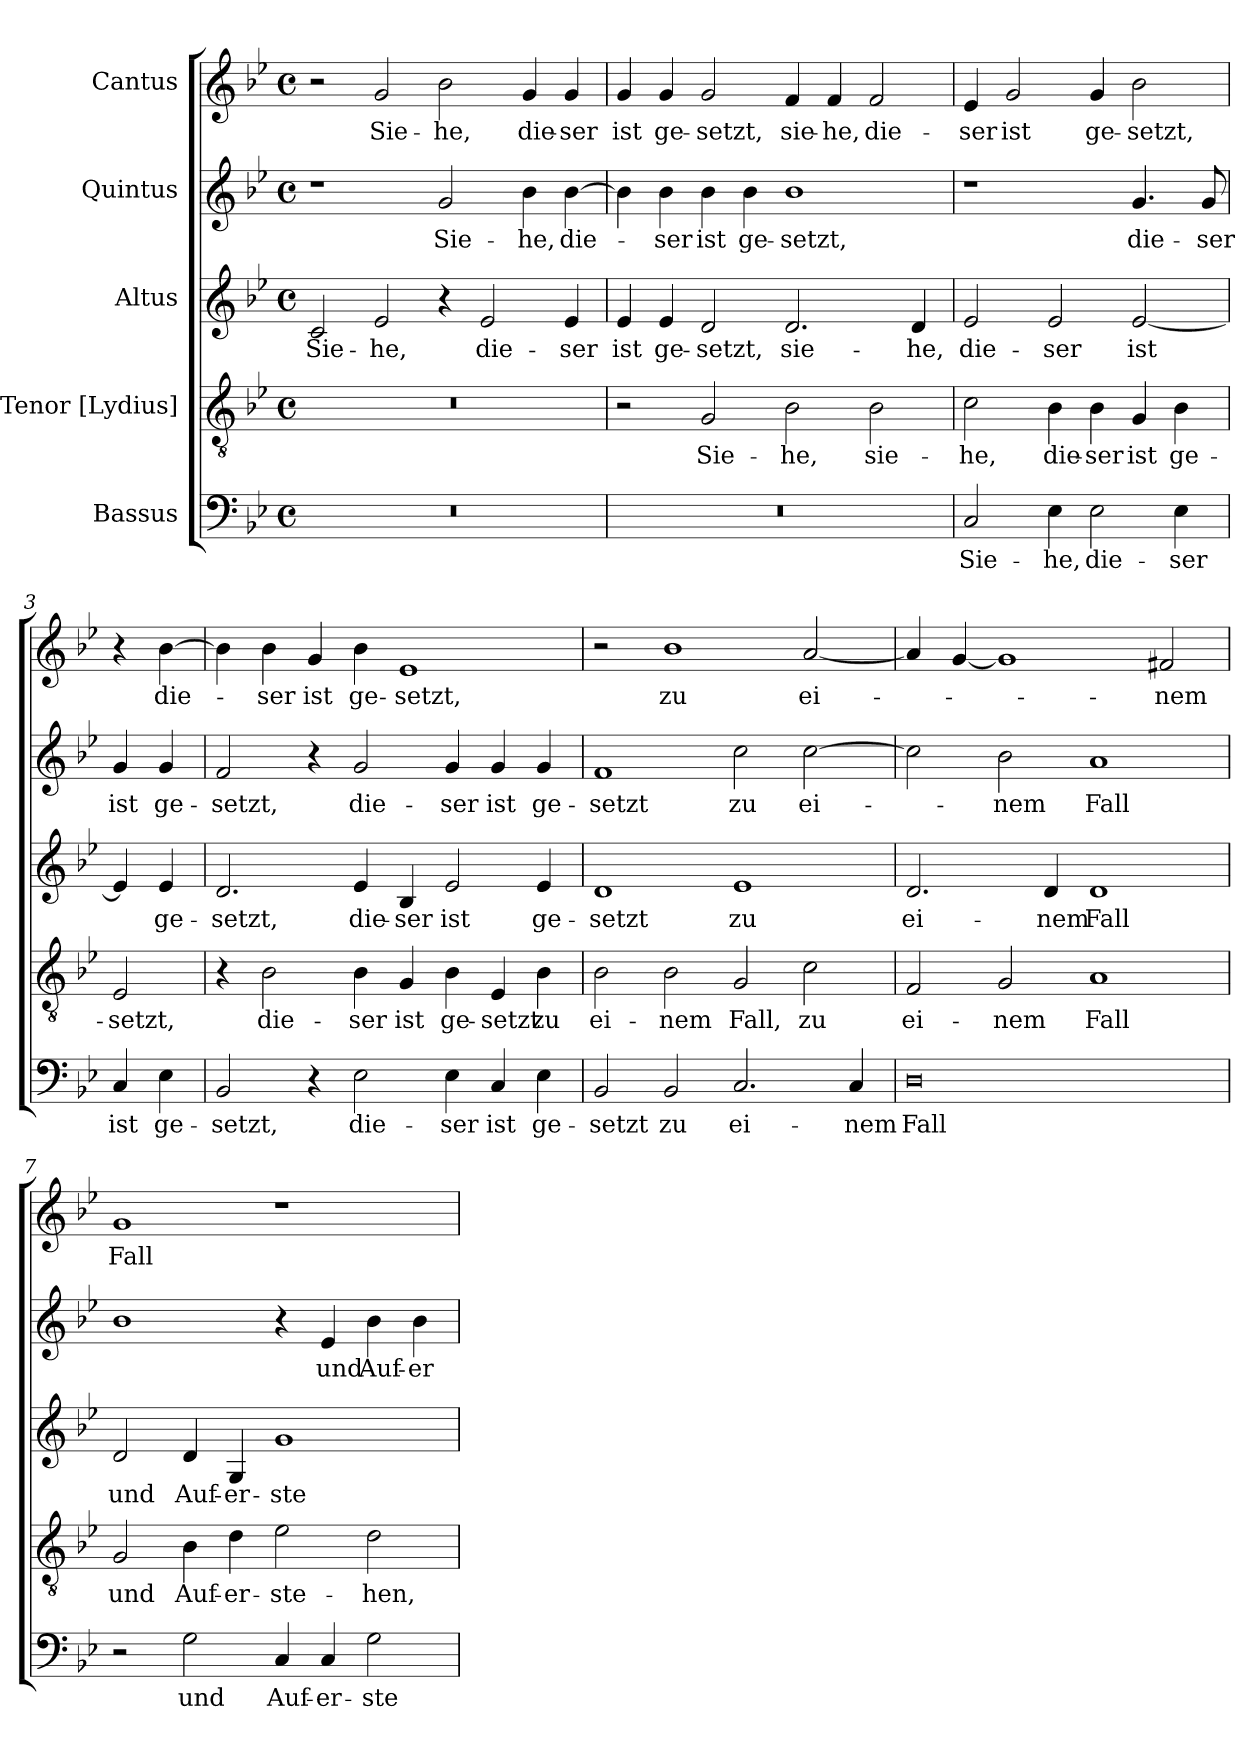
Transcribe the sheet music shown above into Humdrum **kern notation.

**kern	**text	**kern	**text	**kern	**text	**kern	**text	**kern	**text
*part5	*part5	*part4	*part4	*part3	*part3	*part2	*part2	*part1	*part1
*staff5	*staff5	*staff4	*staff4	*staff3	*staff3	*staff2	*staff2	*staff1	*staff1
*I"Bassus	*	*I"Tenor [Lydius]	*	*I"Altus	*	*I"Quintus	*	*I"Cantus	*
*clefF4	*	*clefGv2	*	*clefG2	*	*clefG2	*	*clefG2	*
*k[b-e-]	*	*k[b-e-]	*	*k[b-e-]	*	*k[b-e-]	*	*k[b-e-]	*
*M4/2	*	*M4/2	*	*M4/2	*	*M4/2	*	*M4/2	*
*met(c)	*	*met(c)	*	*met(c)	*	*met(c)	*	*met(c)	*
=1	=1	=1	=1	=1	=1	=1	=1	=1	=1
!	!	!	!	!	!LO:LY:b	!	!	!	!
0r	.	0r	.	2c/	Sie-	1r	.	2r	.
!	!	!	!	!	!LO:LY:b	!	!	!	!LO:LY:b
.	.	.	.	2e-/	-he,	.	.	2g/	Sie-
!	!	!	!	!	!	!	!LO:LY:b	!	!LO:LY:b
.	.	.	.	4r	.	2g/	Sie-	2b-\	-he,
!	!	!	!	!	!LO:LY:b	!	!	!	!
.	.	.	.	2e-/	die-	.	.	.	.
!	!	!	!	!	!	!	!LO:LY:b	!	!LO:LY:b
.	.	.	.	.	.	4b-\	-he,	4g/	die-
!	!	!	!	!	!LO:LY:b	!	!LO:LY:b	!	!LO:LY:b
.	.	.	.	4e-/	-ser	[4b-\	die-	4g/	-ser
=2	=2	=2	=2	=2	=2	=2	=2	=2	=2
!	!	!	!	!	!LO:LY:b	!	!	!	!LO:LY:b
0r	.	2r	.	4e-/	ist	4b-\]	.	4g/	ist
!	!	!	!	!	!LO:LY:b	!	!LO:LY:b	!	!LO:LY:b
.	.	.	.	4e-/	ge-	4b-\	-ser	4g/	ge-
!	!	!	!LO:LY:b	!	!LO:LY:b	!	!LO:LY:b	!	!LO:LY:b
.	.	2G/	Sie-	2d/	-setzt,	4b-\	ist	2g/	-setzt,
!	!	!	!	!	!	!	!LO:LY:b	!	!
.	.	.	.	.	.	4b-\	ge-	.	.
!	!	!	!LO:LY:b	!	!LO:LY:b	!	!LO:LY:b	!	!LO:LY:b
.	.	2B-\	-he,	2.d/	sie-	1b-	-setzt,	4f/	sie-
!	!	!	!	!	!	!	!	!	!LO:LY:b
.	.	.	.	.	.	.	.	4f/	-he,
!	!	!	!LO:LY:b	!	!	!	!	!	!LO:LY:b
.	.	2B-\	sie-	.	.	.	.	2f/	die-
!	!	!	!	!	!LO:LY:b	!	!	!	!
.	.	.	.	4d/	-he,	.	.	.	.
=3	=3	=3	=3	=3	=3	=3	=3	=3	=3
!	!LO:LY:b	!	!LO:LY:b	!	!LO:LY:b	!	!	!	!LO:LY:b
2C/	Sie-	2c\	he,	2e-/	die-	1r	.	4e-/	-ser
!	!	!	!	!	!	!	!	!	!LO:LY:b
.	.	.	.	.	.	.	.	2g/	ist
!	!LO:LY:b	!	!LO:LY:b	!	!LO:LY:b	!	!	!	!
4E-\	-he,	4B-\	die-	2e-/	-ser	.	.	.	.
!	!LO:LY:b	!	!LO:LY:b	!	!	!	!	!	!LO:LY:b
2E-\	die-	4B-\	-ser	.	.	.	.	4g/	ge-
!	!	!	!LO:LY:b	!	!LO:LY:b	!	!LO:LY:b	!	!LO:LY:b
.	.	4G/	ist	[2e-/	ist	4.g/	die-	2b-\	-setzt,
!	!LO:LY:b	!	!LO:LY:b	!	!	!	!	!	!
4E-\	-ser	4B-\	ge-	.	.	.	.	.	.
!	!	!	!	!	!	!	!LO:LY:b	!	!
.	.	.	.	.	.	8g/	-ser	.	.
!!LO:LB:g=z
=3X1	=3X1	=3X1	=3X1	=3X1	=3X1	=3X1	=3X1	=3X1	=3X1
!	!LO:LY:b	!	!LO:LY:b	!	!	!	!LO:LY:b	!	!
4C/	ist	2E-/	-setzt,	4e-/]	.	4g/	ist	4r	.
!	!LO:LY:b	!	!	!	!LO:LY:b	!	!LO:LY:b	!	!LO:LY:b
4E-\	ge-	.	.	4e-/	ge-	4g/	ge-	[4b-\	die-
=4	=4	=4	=4	=4	=4	=4	=4	=4	=4
!	!LO:LY:b	!	!	!	!LO:LY:b	!	!LO:LY:b	!	!
2BB-/	-setzt,	4r	.	2.d/	-setzt,	2f/	-setzt,	4b-\]	.
!	!	!	!LO:LY:b	!	!	!	!	!	!LO:LY:b
.	.	2B-\	die-	.	.	.	.	4b-\	-ser
!	!	!	!	!	!	!	!	!	!LO:LY:b
4r	.	.	.	.	.	4r	.	4g/	ist
!	!LO:LY:b	!	!LO:LY:b	!	!LO:LY:b	!	!LO:LY:b	!	!LO:LY:b
2E-\	die-	4B-\	-ser	4e-/	die-	2g/	die-	4b-\	ge-
!	!	!	!LO:LY:b	!	!LO:LY:b	!	!	!	!LO:LY:b
.	.	4G/	ist	4B-/	-ser	.	.	1e-	-setzt,
!	!LO:LY:b	!	!LO:LY:b	!	!LO:LY:b	!	!LO:LY:b	!	!
4E-\	-ser	4B-\	ge-	2e-/	ist	4g/	-ser	.	.
!	!LO:LY:b	!	!LO:LY:b	!	!	!	!LO:LY:b	!	!
4C/	ist	4E-/	-setzt	.	.	4g/	ist	.	.
!	!LO:LY:b	!	!LO:LY:b	!	!LO:LY:b	!	!LO:LY:b	!	!
4E-\	ge-	4B-\	zu	4e-/	ge-	4g/	ge-	.	.
=5	=5	=5	=5	=5	=5	=5	=5	=5	=5
!	!LO:LY:b	!	!LO:LY:b	!	!LO:LY:b	!	!LO:LY:b	!	!
2BB-/	setzt	2B-\	ei-	1d	setzt	1f	setzt	2r	.
!	!LO:LY:b	!	!LO:LY:b	!	!	!	!	!	!LO:LY:b
2BB-/	zu	2B-\	-nem	.	.	.	.	1b-	zu
!	!LO:LY:b	!	!LO:LY:b	!	!LO:LY:b	!	!LO:LY:b	!	!
2.C/	ei-	2G/	Fall,	1e-	zu	2cc\	zu	.	.
!	!	!	!LO:LY:b	!	!	!	!LO:LY:b	!	!LO:LY:b
.	.	2c\	zu	.	.	[2cc\	ei-	[2a/	ei-
!	!LO:LY:b	!	!	!	!	!	!	!	!
4C/	-nem	.	.	.	.	.	.	.	.
=6	=6	=6	=6	=6	=6	=6	=6	=6	=6
!	!LO:LY:b	!	!LO:LY:b	!	!LO:LY:b	!	!	!	!
0D	Fall	2F/	ei-	2.d/	ei-	2cc\]	.	4a/]	.
.	.	.	.	.	.	.	.	[4g/	.
!	!	!	!LO:LY:b	!	!	!	!LO:LY:b	!	!
.	.	2G/	-nem	.	.	2b-\	-nem	1g]	.
!	!	!	!	!	!LO:LY:b	!	!	!	!
.	.	.	.	4d/	-nem	.	.	.	.
!	!	!	!LO:LY:b	!	!LO:LY:b	!	!LO:LY:b	!	!
.	.	1A	Fall	1d	Fall	1a	Fall	.	.
!	!	!	!	!	!	!	!	!	!LO:LY:b
.	.	.	.	.	.	.	.	2f#X/	-nem
!!LO:PB:g=z
=7	=7	=7	=7	=7	=7	=7	=7	=7	=7
!	!	!	!LO:LY:b	!	!LO:LY:b	!	!	!	!LO:LY:b
2r	.	2G/	und	2d/	und	1b-	.	1g	Fall
!	!LO:LY:b	!	!LO:LY:b	!	!LO:LY:b	!	!	!	!
2G\	und	4B-\	Auf-	4d/	Auf-	.	.	.	.
!	!	!	!LO:LY:b	!	!LO:LY:b	!	!	!	!
.	.	4d\	-er-	4G/	-er-	.	.	.	.
!	!LO:LY:b	!	!LO:LY:b	!	!LO:LY:b	!	!	!	!
4C/	Auf-	2e-\	-ste-	1g	-ste-	4r	.	1r	.
!	!LO:LY:b	!	!	!	!	!	!LO:LY:b	!	!
4C/	-er-	.	.	.	.	4e-/	und	.	.
!	!LO:LY:b	!	!LO:LY:b	!	!	!	!LO:LY:b	!	!
2G\	-ste-	2d\	-hen,	.	.	4b-\	Auf-	.	.
!	!	!	!	!	!	!	!LO:LY:b	!	!
.	.	.	.	.	.	4b-\	-er-	.	.
=	=	=	=	=	=	=	=	=	=
*-	*-	*-	*-	*-	*-	*-	*-	*-	*-
